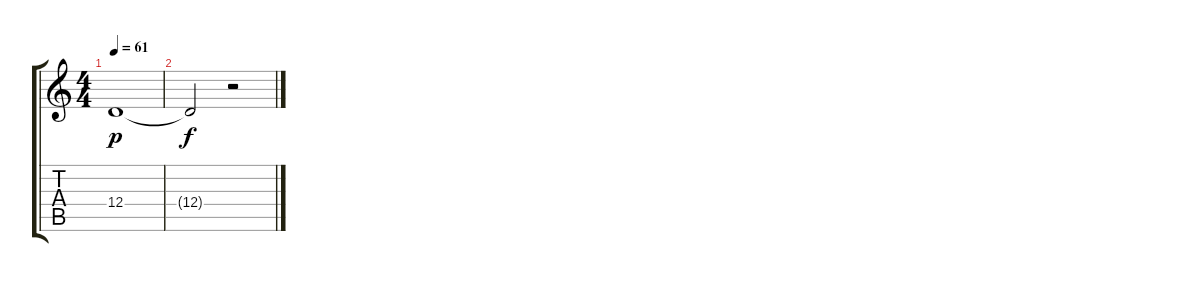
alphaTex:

\track "" {instrument stringensemble1}
\staff {score tabs}
\tuning (E4 B3 G3 D3 A2 E2) {hide}
\ts (4 4)
\tempo 61
\clef g2
\ks c
12.4.1{dy p} |
12.4{t}.2{dy f} r.2
